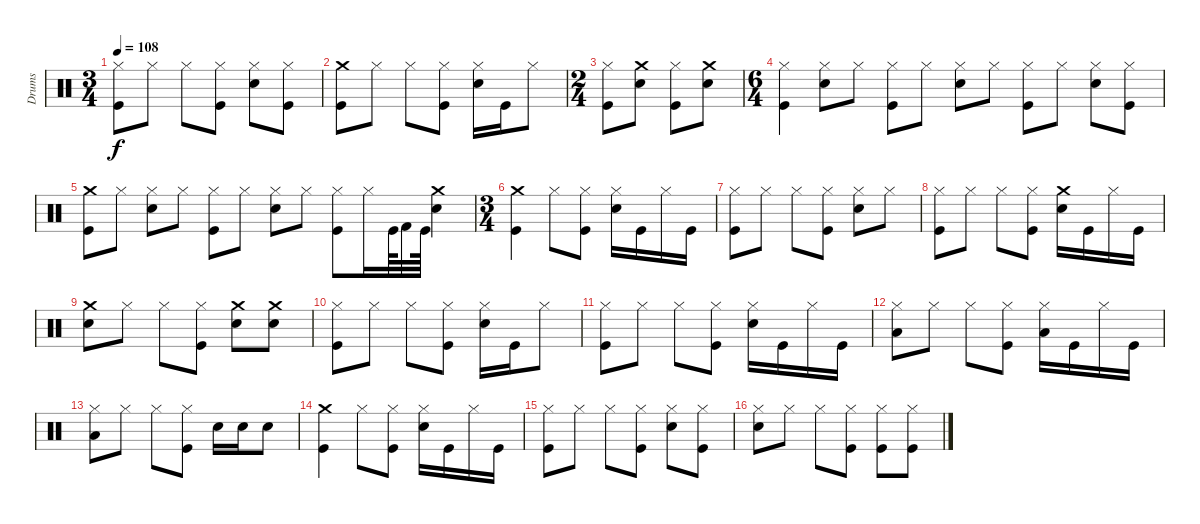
\track ("Drums" "Drums") {instrument percussion}
\staff {score}
\articulation defaults
\ts (3 4)
\tempo 108
\clef neutral
\ks c
("Hi-Hat (closed)" "Kick (hit)").8{dy f} "Hi-Hat (closed)".8 "Hi-Hat (closed)".8 ("Hi-Hat (closed)" "Kick (hit)").8 ("Snare (hit) 2" "Hi-Hat (closed)").8 ("Hi-Hat (closed)" "Kick (hit)").8 |
("Crash medium (hit)" "Kick (hit)").8 "Hi-Hat (closed)".8 "Hi-Hat (closed)".8 ("Kick (hit)" "Hi-Hat (closed)").8 ("Hi-Hat (closed)" "Snare (hit) 2").16 "Kick (hit)".16 "Hi-Hat (closed)".8 |
\ts (2 4)
("Hi-Hat (closed)" "Kick (hit)").8 ("Crash medium (hit)" "Snare (hit) 2").8 ("Hi-Hat (closed)" "Kick (hit)").8 ("Crash medium (hit)" "Snare (hit) 2").8 |
\ts (6 4)
("Hi-Hat (closed)" "Kick (hit)").4 ("Hi-Hat (closed)" "Snare (hit) 2").8 "Hi-Hat (closed)".8 ("Hi-Hat (closed)" "Kick (hit)").8 "Hi-Hat (closed)".8 ("Snare (hit) 2" "Hi-Hat (closed)").8 "Hi-Hat (closed)".8 ("Hi-Hat (closed)" "Kick (hit)").8 "Hi-Hat (closed)".8 ("Snare (hit) 2" "Hi-Hat (closed)").8 ("Hi-Hat (closed)" "Kick (hit)").8 |
("Kick (hit)" "Crash medium (hit)").8 "Hi-Hat (closed)".8 ("Hi-Hat (closed)" "Snare (hit) 2").8 "Hi-Hat (closed)".8 ("Hi-Hat (closed)" "Kick (hit)").8 "Hi-Hat (closed)".8 ("Snare (hit) 2" "Hi-Hat (closed)").8 "Hi-Hat (closed)".8 ("Hi-Hat (closed)" "Kick (hit)").8 "Hi-Hat (closed)".16 "Kick (hit)".64 "Kick (hit) 2".32 "Kick (hit)".64 ("Crash medium (hit)" "Snare (hit) 2").4 |
\ts (3 4)
("Crash medium (hit)" "Kick (hit)").4 "Hi-Hat (closed)".8 ("Kick (hit)" "Hi-Hat (closed)").8 ("Snare (hit) 2" "Hi-Hat (closed)").16 "Kick (hit)".16 "Hi-Hat (closed)".16 "Kick (hit)".16 |
("Hi-Hat (closed)" "Kick (hit)").8 "Hi-Hat (closed)".8 "Hi-Hat (closed)".8 ("Hi-Hat (closed)" "Kick (hit)").8 ("Snare (hit) 2" "Hi-Hat (closed)").8 "Hi-Hat (closed)".8 |
("Hi-Hat (closed)" "Kick (hit)").8 "Hi-Hat (closed)".8 "Hi-Hat (closed)".8 ("Kick (hit)" "Hi-Hat (closed)").8 ("Crash medium (hit)" "Snare (hit) 2").16 "Kick (hit)".16 "Hi-Hat (closed)".16 "Kick (hit)".16 |
("Crash medium (hit)" "Snare (hit) 2").8 "Hi-Hat (closed)".8 "Hi-Hat (closed)".8 ("Kick (hit)" "Hi-Hat (closed)").8 ("Crash medium (hit)" "Snare (hit) 2").8 ("Snare (hit) 2" "Crash medium (hit)").8 |
("Hi-Hat (closed)" "Kick (hit)").8 "Hi-Hat (closed)".8 "Hi-Hat (closed)".8 ("Kick (hit)" "Hi-Hat (closed)").8 ("Hi-Hat (closed)" "Snare (hit) 2").16 "Kick (hit)".16 "Hi-Hat (closed)".8 |
("Hi-Hat (closed)" "Kick (hit)").8 "Hi-Hat (closed)".8 "Hi-Hat (closed)".8 ("Kick (hit)" "Hi-Hat (closed)").8 ("Hi-Hat (closed)" "Snare (hit) 2").16 "Kick (hit)".16 "Hi-Hat (closed)".16 "Kick (hit)".16 |
("Hi-Hat (closed)" "Low Tom (hit)").8 "Hi-Hat (closed)".8 "Hi-Hat (closed)".8 ("Kick (hit)" "Hi-Hat (closed)").8 ("Hi-Hat (closed)" "Low Tom (hit)").16 "Kick (hit)".16 "Hi-Hat (closed)".16 "Kick (hit)".16 |
("Hi-Hat (closed)" "Low Tom (hit)").8 "Hi-Hat (closed)".8 "Hi-Hat (closed)".8 ("Kick (hit)" "Hi-Hat (closed)").8 "Snare (hit) 2".16 "Snare (hit) 2".16 "Snare (hit) 2".8 |
("Kick (hit)" "Crash medium (hit)").4 "Hi-Hat (closed)".8 ("Kick (hit)" "Hi-Hat (closed)").8 ("Hi-Hat (closed)" "Snare (hit) 2").16 "Kick (hit)".16 "Hi-Hat (closed)".16 "Kick (hit)".16 |
("Hi-Hat (closed)" "Kick (hit)").8 "Hi-Hat (closed)".8 "Hi-Hat (closed)".8 ("Kick (hit)" "Hi-Hat (closed)").8 ("Hi-Hat (closed)" "Snare (hit) 2").8 ("Kick (hit)" "Hi-Hat (closed)").8 |
("Hi-Hat (closed)" "Snare (hit) 2").8 "Hi-Hat (closed)".8 "Hi-Hat (closed)".8 ("Kick (hit)" "Hi-Hat (closed)").8 ("Hi-Hat (closed)" "Kick (hit)").8 ("Hi-Hat (closed)" "Kick (hit)").8
